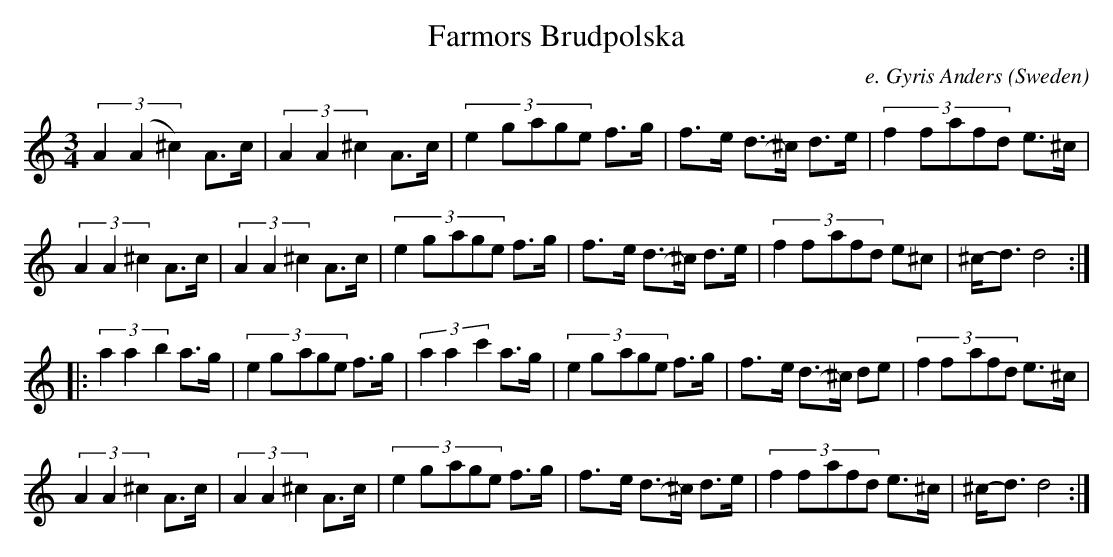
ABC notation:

X:1
T:Farmors Brudpolska
C:e. Gyris Anders
O:Sweden
M:3/4
K:DDor
(3A2(A2^c2) A>c|(3A2A2-^c2 A>c|(3:2:5e2 g-age f>g|\
f>-e d>-^c d>e|(3:2:5f2 f-afd e>^c|
(3A2A2-^c2 A>c|(3A2A2-^c2 A>c|(3:2:5e2 g-age f>g|\
f>-e d>-^c d>e|(3:2:5f2 f-afd e^c|^c<-d d4::
(3a2a2-b2 a>g|(3:2:5e2 g-age f>g|\
(3a2a2-c'2 a>g|(3:2:5e2 g-age f>g|\
f>-e d>-^c de|(3:2:5f2 f-afd e>^c|
(3A2A2-^c2 A>c|(3A2A2-^c2 A>c|\
(3:2:5e2 g-age f>g|f>-e d>-^c d>e|\
(3:2:5f2 f-afd e>^c|^c<-d d4:|
